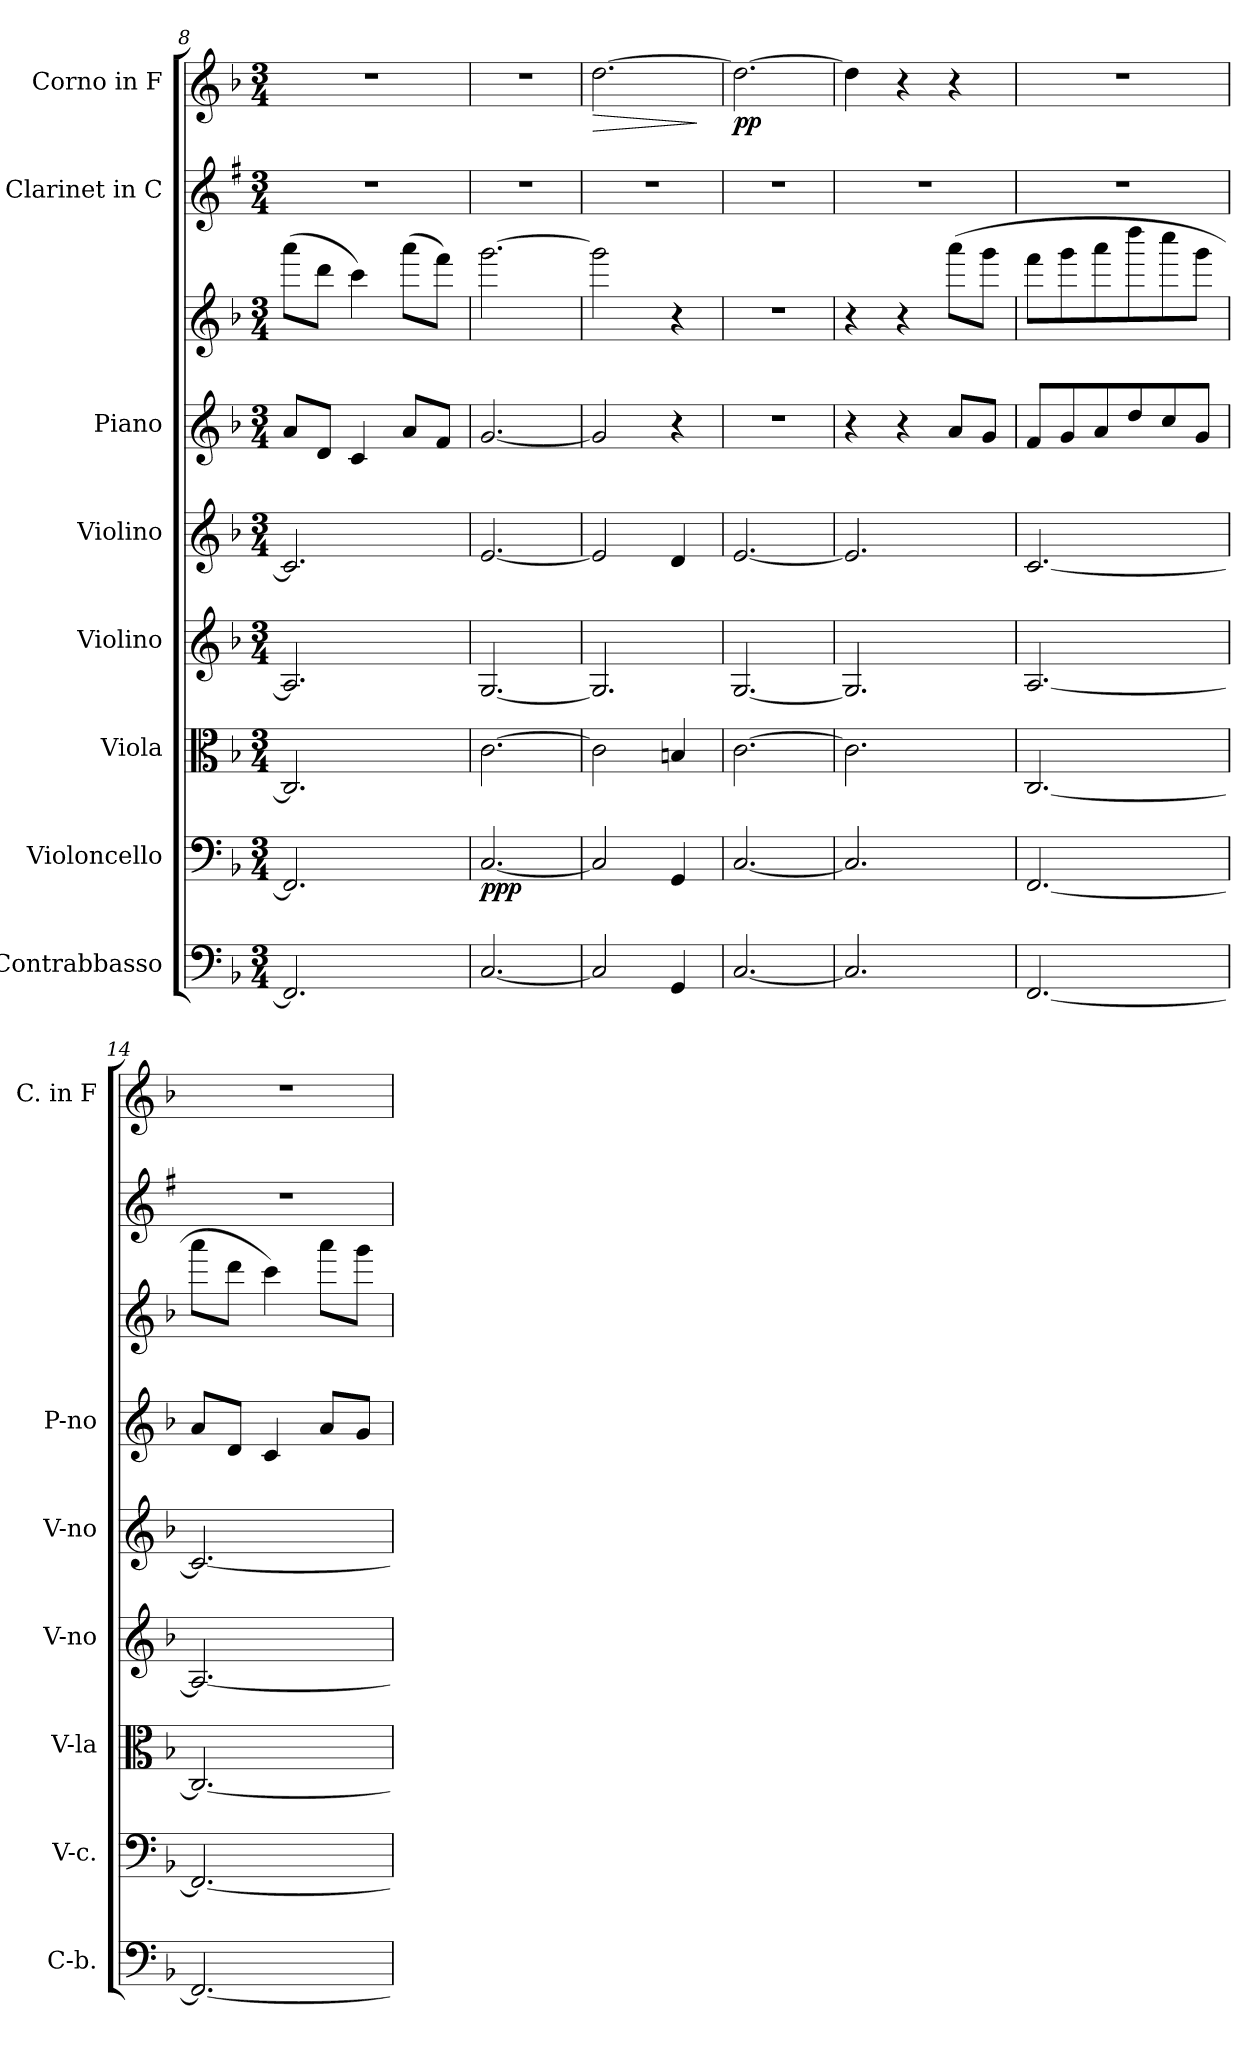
**kern	**kern	**dynam	**kern	**kern	**kern	**kern	**kern	**kern	**kern	**dynam
*part8	*part7	*part7	*part6	*part5	*part4	*part3	*part3	*part2	*part1	*part1
*staff9	*staff8	*staff8	*staff7	*staff6	*staff5	*staff4	*staff3	*staff2	*staff1	*staff1
*I"Contrabbasso	*I"Violoncello	*	*I"Viola	*I"Violino	*I"Violino	*I"Piano	*	*I"Clarinet in C	*I"Corno in F	*
*I'C-b.	*I'V-c.	*	*I'V-la	*I'V-no	*I'V-no	*I'P-no	*	*	*I'C. in F	*
!!LO:PB:g=z
*clefF4	*clefF4	*	*clefC3	*clefG2	*clefG2	*clefG2	*clefG2	*clefG2	*clefG2	*
*ITrd7c12	*	*	*	*	*	*	*	*ITrd1c2	*ITrd4c7	*
*k[b-]	*k[b-]	*	*k[b-]	*k[b-]	*k[b-]	*k[b-]	*k[b-]	*k[b-]	*k[b-e-]	*
*M3/4	*M3/4	*	*M3/4	*M3/4	*M3/4	*M3/4	*M3/4	*M3/4	*M3/4	*
=8	=8	=8	=8	=8	=8	=8	=8	=8	=8	=8
2.FFF/]	2.FF/]	.	2.C/]	2.A/]	2.c/]	8a/L	(8aaa\L	2.r	2.r	.
.	.	.	.	.	.	8d/J	8ddd\J	.	.	.
.	.	.	.	.	.	4c/	4ccc\)	.	.	.
.	.	.	.	.	.	8a/L	(8aaa\L	.	.	.
.	.	.	.	.	.	8f/J	8fff\J)	.	.	.
=9	=9	=9	=9	=9	=9	=9	=9	=9	=9	=9
!	!	!LO:DY:b	!	!	!	!	!	!	!	!
[2.CC/	[2.C/	ppp	([2.c\	[2.G/	[2.e/	[2.g/	[2.ggg\	2.r	2.r	.
=10	=10	=10	=10	=10	=10	=10	=10	=10	=10	=10
!	!	!	!	!	!	!	!	!	!	!LO:HP:b
2CC/]	2C/])	.	2c\]	2.G/]	2e/]	2g/]	2ggg\]	2.r	[2.g\	>
4GGG/	4GG/	.	4Bn/	.	4d/	4r	4r	.	.	.
.	.	.	.	.	.	.	.	.	.	]
=11	=11	=11	=11	=11	=11	=11	=11	=11	=11	=11
!	!	!	!	!	!	!	!	!	!	!LO:DY:b
[2.CC/	[2.C/	.	[2.c\	[2.G/	[2.e/	2.r	2.r	2.r	2.g\_	pp
=12	=12	=12	=12	=12	=12	=12	=12	=12	=12	=12
2.CC/]	2.C/]	.	2.c\]	2.G/]	2.e/]	4r	4r	2.r	4g\]	.
.	.	.	.	.	.	4r	4r	.	4r	.
.	.	.	.	.	.	8a/L	(8aaa\L	.	4r	.
.	.	.	.	.	.	8g/J	8ggg\J	.	.	.
=13	=13	=13	=13	=13	=13	=13	=13	=13	=13	=13
[2.FFF/	[2.FF/	.	[2.C/	[2.A/	[2.c/	8f/L	8fff\L	2.r	2.r	.
.	.	.	.	.	.	8g/	8ggg\	.	.	.
.	.	.	.	.	.	8a/	8aaa\	.	.	.
.	.	.	.	.	.	8dd/	8dddd\	.	.	.
.	.	.	.	.	.	8cc/	8cccc\	.	.	.
.	.	.	.	.	.	8g/J	8ggg\J	.	.	.
=14	=14	=14	=14	=14	=14	=14	=14	=14	=14	=14
2.FFF/_	2.FF/_	.	2.C/_	2.A/_	2.c/_	8a/L	8aaa\L	2.r	2.r	.
.	.	.	.	.	.	8d/J	8ddd\J	.	.	.
.	.	.	.	.	.	4c/	4ccc\)	.	.	.
.	.	.	.	.	.	8a/L	8aaa\L	.	.	.
.	.	.	.	.	.	8g/J	8ggg\J	.	.	.
=	=	=	=	=	=	=	=	=	=	=
*-	*-	*-	*-	*-	*-	*-	*-	*-	*-	*-
